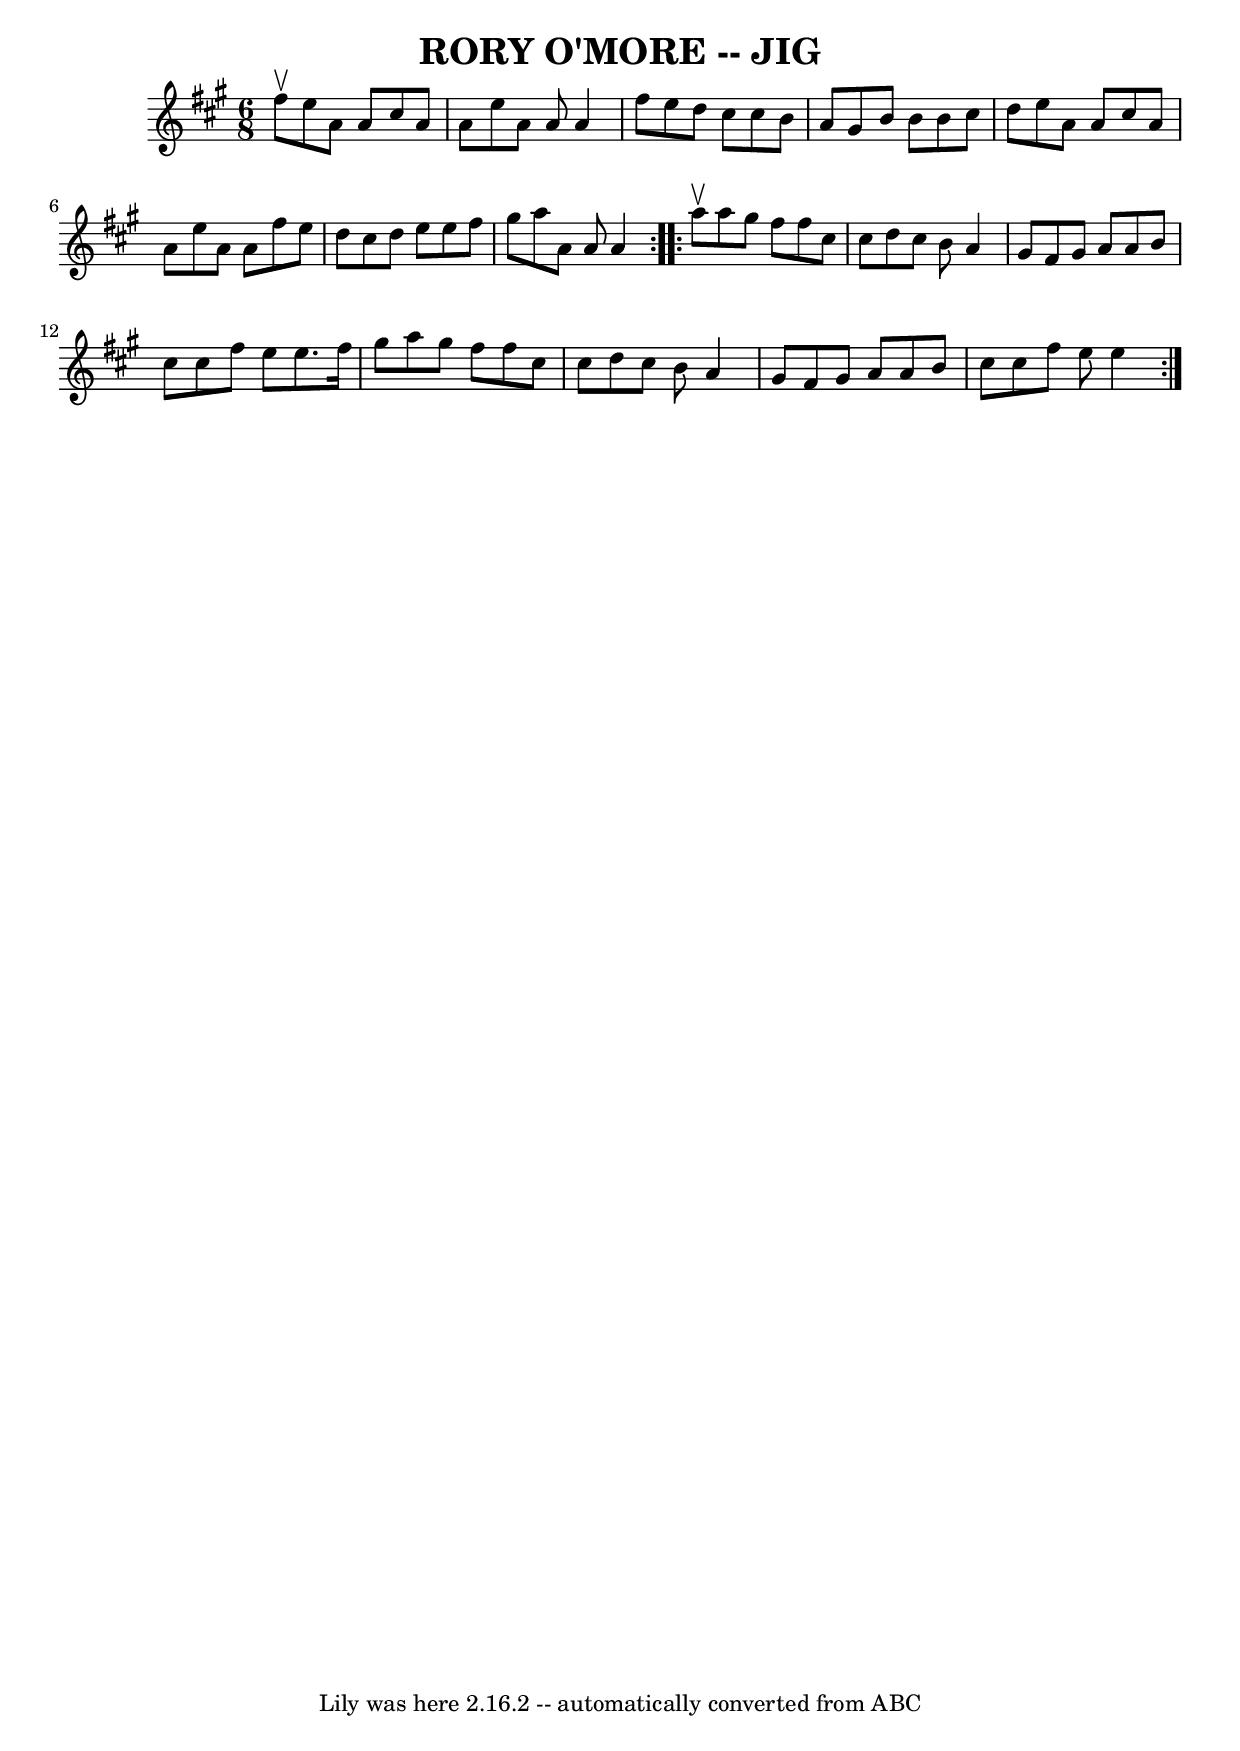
\version "2.16.2"
\include "Mammoth.ily"
\header {
  %% book = "Ryan's Mammoth Collection of Fiddle Tunes"
  crossRefNumber = "1"
  footnotes = ""
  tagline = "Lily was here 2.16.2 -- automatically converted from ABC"
  title = "RORY O'MORE -- JIG"

}
voicedefault =  {



  \repeat volta 2 {

    \time 6/8 
    \key a \major
 fis''8^\upbow       |
    e''8 a'8 a'8    
    cis''8 a'8 a'8    |
    e''8 a'8 a'8 a'4 fis''8    
    |
    e''8 d''8 cis''8 cis''8 b'8 a'8    |
    gis'8   
    b'8 b'8 b'8 cis''8 d''8    |
    |
    e''8 a'8    
    a'8 cis''8 a'8 a'8    |
    e''8 a'8 a'8 fis''8 e''8  
    d''8    |
    cis''8 d''8 e''8 e''8 fis''8 gis''8    
    |
    a''8 a'8 a'8 a'4    
  }     
  \repeat volta 2 {
    a''8^\upbow  
    |
    a''8 gis''8 fis''8 fis''8 cis''8 cis''8    
    |
    d''8 cis''8 b'8 a'4 gis'8    |
    fis'8 gis'8   
    a'8 a'8 b'8 cis''8    |
    cis''8 fis''8 e''8 e''8.    
    fis''16 gis''8    |
    |
    a''8 gis''8 fis''8 fis''8 
    cis''8 cis''8    |
    d''8 cis''8 b'8 a'4 gis'8    
    |
    fis'8 gis'8 a'8 a'8 b'8 cis''8    |
    cis''8   
    fis''8 e''8 e''4    
  }   

}

\score{
  <<

    \context Staff="default"
    {
      \voicedefault 
      
    }

  >>
  \layout {
    
  }
  \midi {
  }

}
